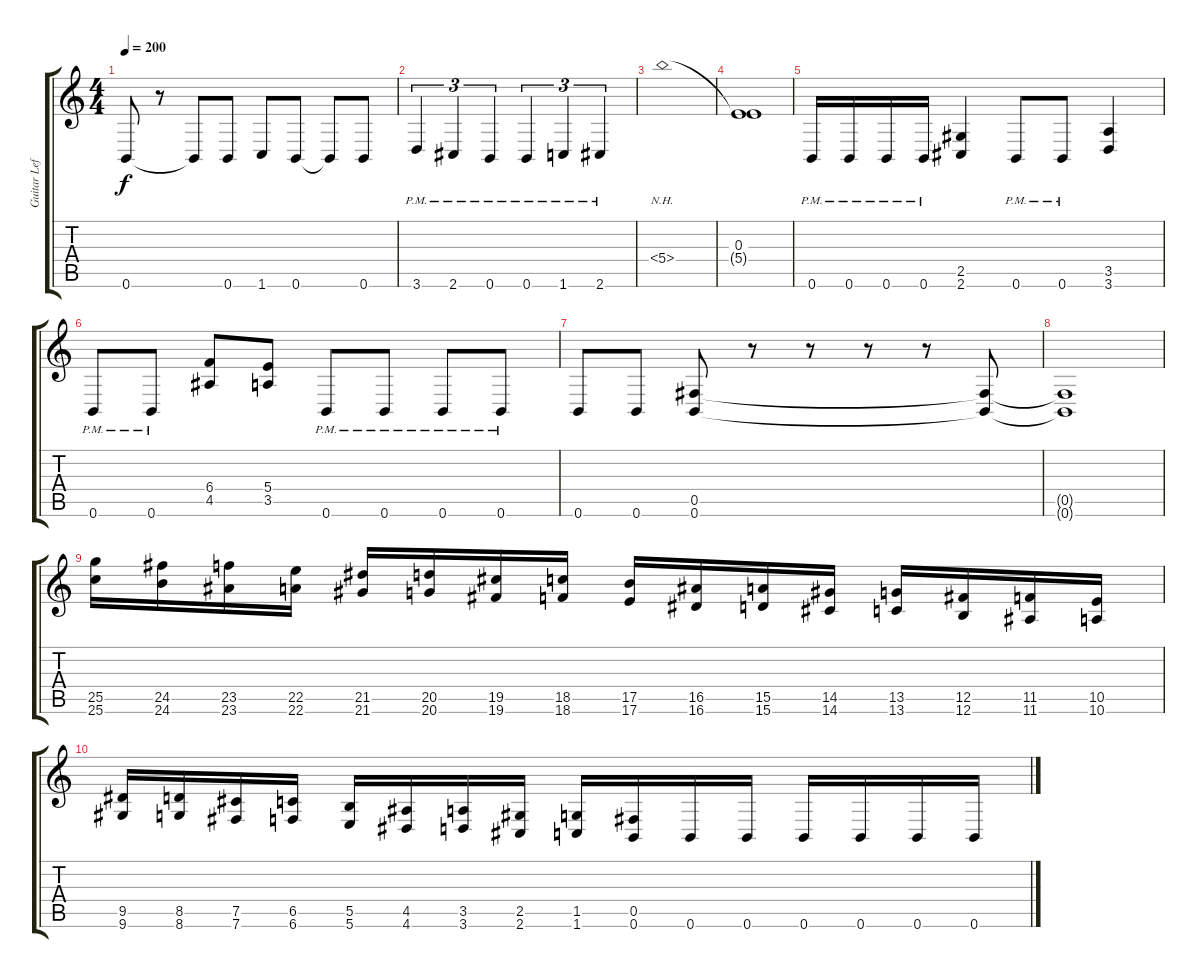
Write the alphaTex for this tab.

\track ("Guitar Left" "Guitar Lef") {instrument distortionguitar}
\staff {score tabs}
\tuning (Db4 Ab3 E3 B2 Gb2 B1) {hide}
\ts (4 4)
\tempo 200
\clef g2
\ks c
0.6.8{dy f} r.8 0.6{t}.8 0.6.8 1.6.8 0.6.8 0.6{t}.8 0.6.8 |
3.6{pm}.4{tu (3 2)} 2.6{pm}.4{tu (3 2)} 0.6{pm}.4{tu (3 2)} 0.6{pm}.4{tu (3 2)} 1.6{pm}.4{tu (3 2)} 2.6{pm}.4{tu (3 2)} |
5.4{nh}.1 |
(0.3 5.4{t}).1 |
0.6{pm}.16 0.6{pm}.16 0.6{pm}.16 0.6{pm}.16 (2.5 2.6).4 0.6{pm}.8 0.6{pm}.8 (3.5 3.6).4 |
0.6{pm}.8 0.6{pm}.8 (6.4 4.5).8 (5.4 3.5).8 0.6{pm}.8 0.6{pm}.8 0.6{pm}.8 0.6{pm}.8 |
0.6.8 0.6.8 (0.5 0.6).8 r.8 r.8 r.8 r.8 (0.5{t} 0.6{t}).8 |
(0.5{t} 0.6{t}).1 |
(25.5 25.6).16{instrument guitarfretnoise} (24.5 24.6).16 (23.5 23.6).16 (22.5 22.6).16 (21.5 21.6).16 (20.5 20.6).16 (19.5 19.6).16 (18.5 18.6).16 (17.5 17.6).16 (16.5 16.6).16 (15.5 15.6).16 (14.5 14.6).16 (13.5 13.6).16 (12.5 12.6).16 (11.5 11.6).16 (10.5 10.6).16 |
(9.5 9.6).16 (8.5 8.6).16 (7.5 7.6).16 (6.5 6.6).16 (5.5 5.6).16 (4.5 4.6).16 (3.5 3.6).16 (2.5 2.6).16 (1.5 1.6).16 (0.5 0.6).16 0.6.16 0.6.16 0.6.16 0.6.16 0.6.16 0.6.16
